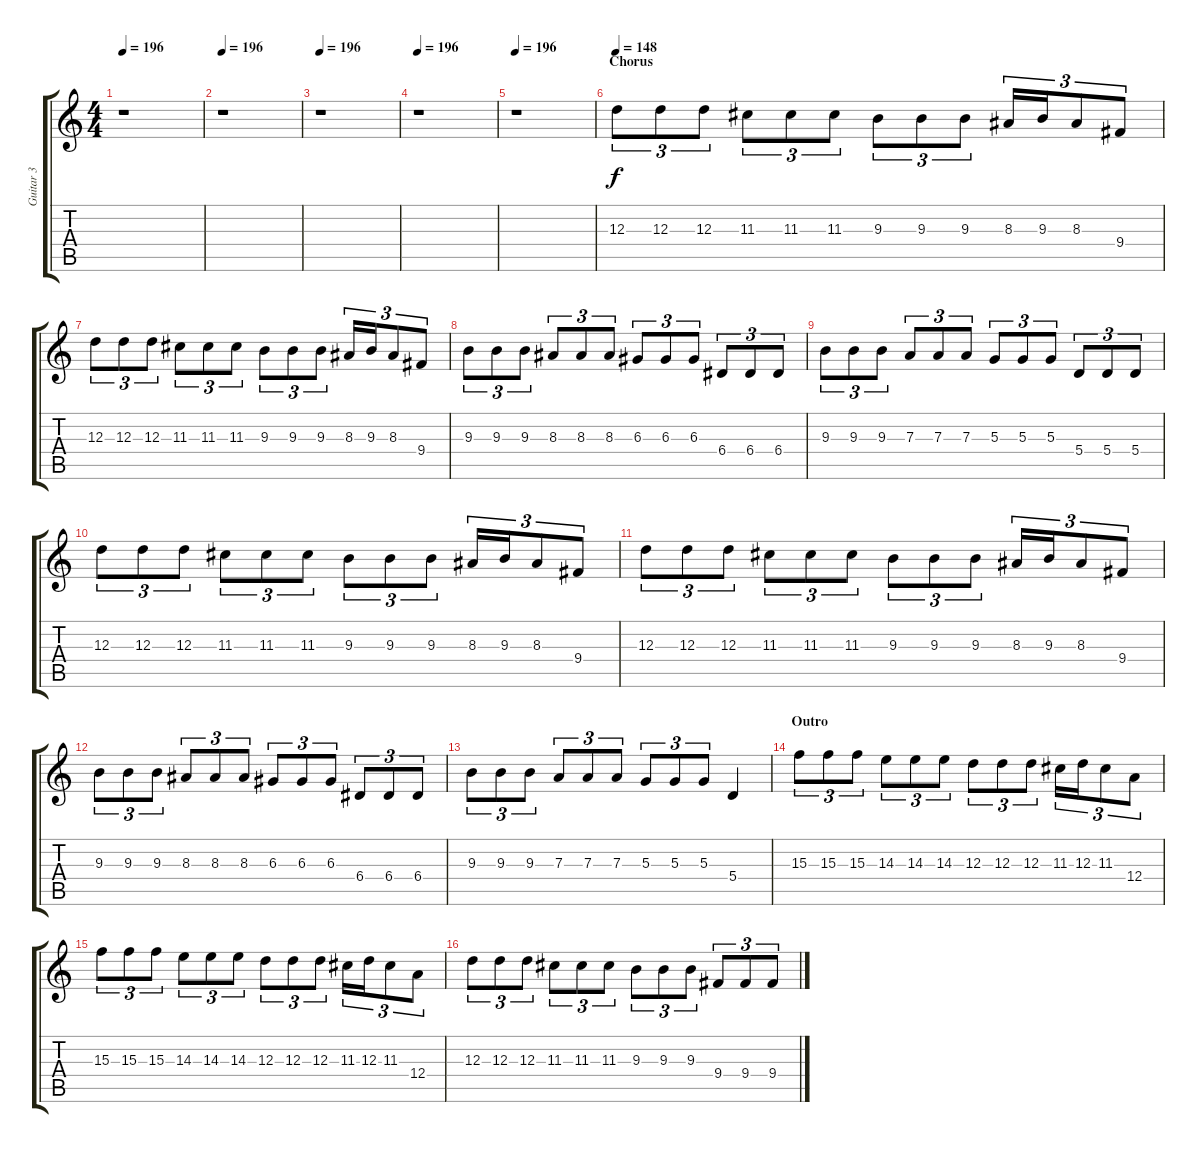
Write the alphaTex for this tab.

\track ("Guitar 3" "Guitar 3") {instrument overdrivenguitar}
\staff {score tabs}
\tuning (B3 Gb3 D3 A2 E2 B1) {hide}
\ts (4 4)
\tempo 196
\clef g2
\ks c
r.1{dy f} |
\tempo 196
r.1 |
\tempo 196
r.1 |
\tempo 196
r.1 |
\tempo 196
r.1 |
\section ("" "Chorus")
\tempo 148
12.3.8{tu (3 2)} 12.3.8{tu (3 2)} 12.3.8{tu (3 2)} 11.3.8{tu (3 2)} 11.3.8{tu (3 2)} 11.3.8{tu (3 2)} 9.3.8{tu (3 2)} 9.3.8{tu (3 2)} 9.3.8{tu (3 2)} 8.3.16{tu (3 2)} 9.3.16{tu (3 2)} 8.3.8{tu (3 2)} 9.4.8{tu (3 2)} |
12.3.8{tu (3 2)} 12.3.8{tu (3 2)} 12.3.8{tu (3 2)} 11.3.8{tu (3 2)} 11.3.8{tu (3 2)} 11.3.8{tu (3 2)} 9.3.8{tu (3 2)} 9.3.8{tu (3 2)} 9.3.8{tu (3 2)} 8.3.16{tu (3 2)} 9.3.16{tu (3 2)} 8.3.8{tu (3 2)} 9.4.8{tu (3 2)} |
9.3.8{tu (3 2)} 9.3.8{tu (3 2)} 9.3.8{tu (3 2)} 8.3.8{tu (3 2)} 8.3.8{tu (3 2)} 8.3.8{tu (3 2)} 6.3.8{tu (3 2)} 6.3.8{tu (3 2)} 6.3.8{tu (3 2)} 6.4.8{tu (3 2)} 6.4.8{tu (3 2)} 6.4.8{tu (3 2)} |
9.3.8{tu (3 2)} 9.3.8{tu (3 2)} 9.3.8{tu (3 2)} 7.3.8{tu (3 2)} 7.3.8{tu (3 2)} 7.3.8{tu (3 2)} 5.3.8{tu (3 2)} 5.3.8{tu (3 2)} 5.3.8{tu (3 2)} 5.4.8{tu (3 2)} 5.4.8{tu (3 2)} 5.4.8{tu (3 2)} |
12.3.8{tu (3 2)} 12.3.8{tu (3 2)} 12.3.8{tu (3 2)} 11.3.8{tu (3 2)} 11.3.8{tu (3 2)} 11.3.8{tu (3 2)} 9.3.8{tu (3 2)} 9.3.8{tu (3 2)} 9.3.8{tu (3 2)} 8.3.16{tu (3 2)} 9.3.16{tu (3 2)} 8.3.8{tu (3 2)} 9.4.8{tu (3 2)} |
12.3.8{tu (3 2)} 12.3.8{tu (3 2)} 12.3.8{tu (3 2)} 11.3.8{tu (3 2)} 11.3.8{tu (3 2)} 11.3.8{tu (3 2)} 9.3.8{tu (3 2)} 9.3.8{tu (3 2)} 9.3.8{tu (3 2)} 8.3.16{tu (3 2)} 9.3.16{tu (3 2)} 8.3.8{tu (3 2)} 9.4.8{tu (3 2)} |
9.3.8{tu (3 2)} 9.3.8{tu (3 2)} 9.3.8{tu (3 2)} 8.3.8{tu (3 2)} 8.3.8{tu (3 2)} 8.3.8{tu (3 2)} 6.3.8{tu (3 2)} 6.3.8{tu (3 2)} 6.3.8{tu (3 2)} 6.4.8{tu (3 2)} 6.4.8{tu (3 2)} 6.4.8{tu (3 2)} |
9.3.8{tu (3 2)} 9.3.8{tu (3 2)} 9.3.8{tu (3 2)} 7.3.8{tu (3 2)} 7.3.8{tu (3 2)} 7.3.8{tu (3 2)} 5.3.8{tu (3 2)} 5.3.8{tu (3 2)} 5.3.8{tu (3 2)} 5.4.4 |
\section ("" "Outro")
15.3.8{tu (3 2)} 15.3.8{tu (3 2)} 15.3.8{tu (3 2)} 14.3.8{tu (3 2)} 14.3.8{tu (3 2)} 14.3.8{tu (3 2)} 12.3.8{tu (3 2)} 12.3.8{tu (3 2)} 12.3.8{tu (3 2)} 11.3.16{tu (3 2)} 12.3.16{tu (3 2)} 11.3.8{tu (3 2)} 12.4.8{tu (3 2)} |
15.3.8{tu (3 2)} 15.3.8{tu (3 2)} 15.3.8{tu (3 2)} 14.3.8{tu (3 2)} 14.3.8{tu (3 2)} 14.3.8{tu (3 2)} 12.3.8{tu (3 2)} 12.3.8{tu (3 2)} 12.3.8{tu (3 2)} 11.3.16{tu (3 2)} 12.3.16{tu (3 2)} 11.3.8{tu (3 2)} 12.4.8{tu (3 2)} |
12.3.8{tu (3 2)} 12.3.8{tu (3 2)} 12.3.8{tu (3 2)} 11.3.8{tu (3 2)} 11.3.8{tu (3 2)} 11.3.8{tu (3 2)} 9.3.8{tu (3 2)} 9.3.8{tu (3 2)} 9.3.8{tu (3 2)} 9.4.8{tu (3 2)} 9.4.8{tu (3 2)} 9.4.8{tu (3 2)}
